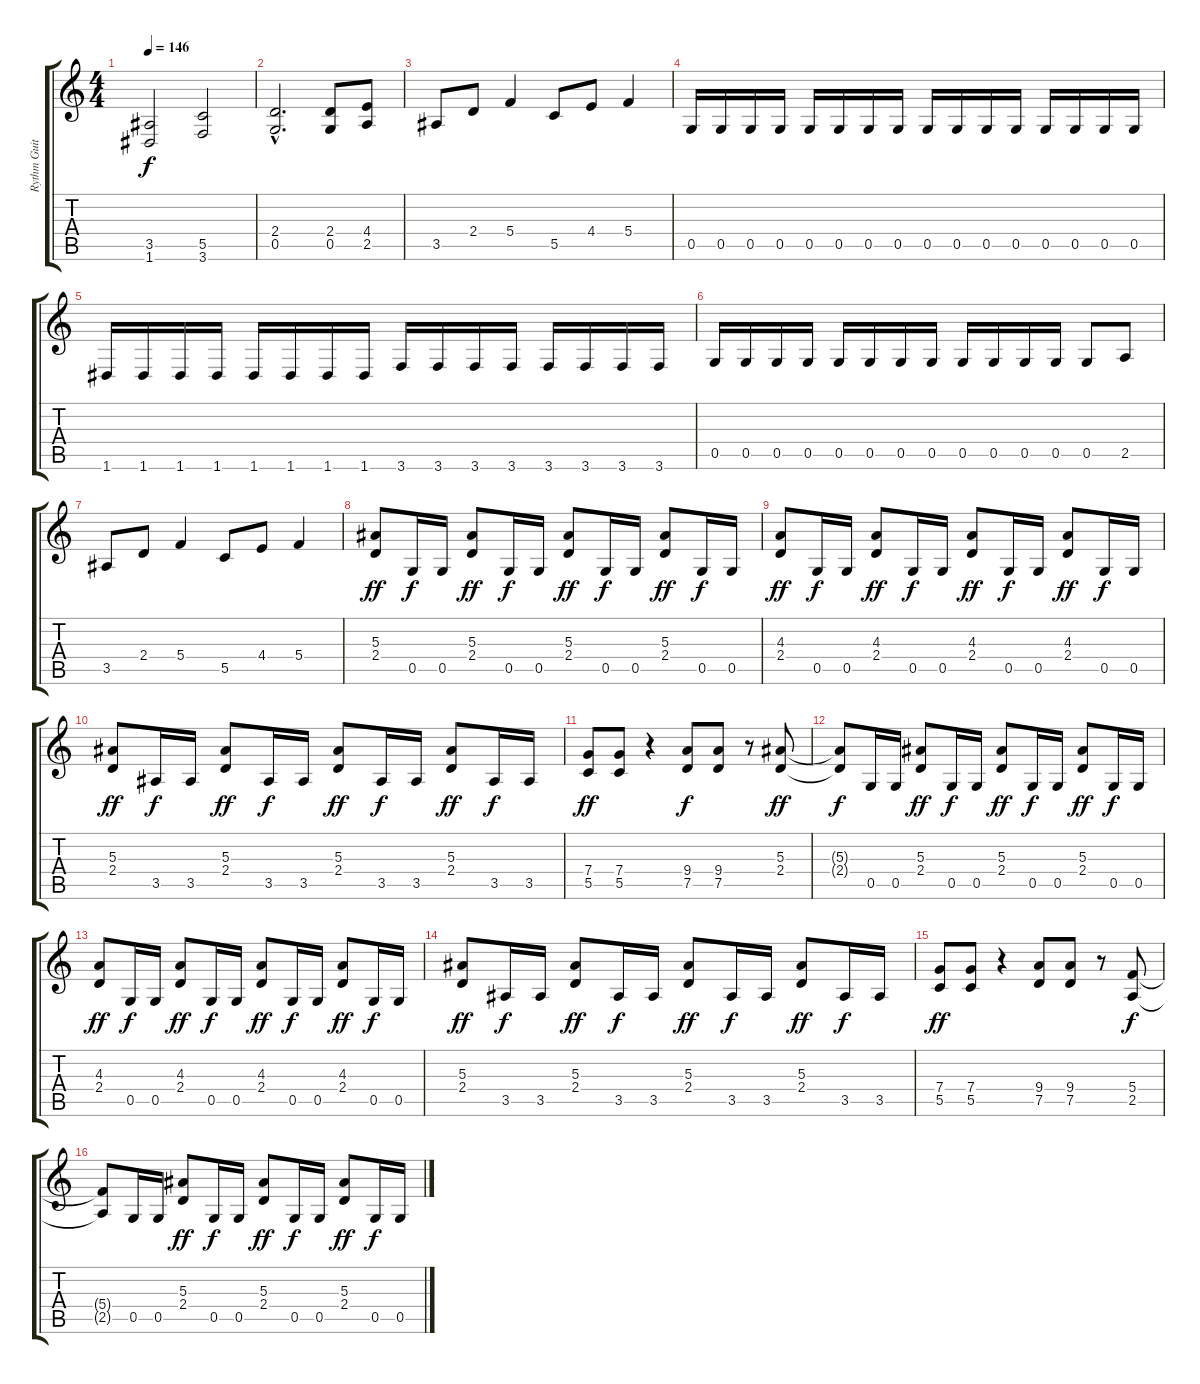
\track ("Rythm Guitar" "Rythm Guit") {instrument distortionguitar}
\staff {score tabs}
\tuning (D4 A3 F3 C3 G2 D2) {hide}
\ts (4 4)
\tempo 146
\clef g2
\ks c
(3.5 1.6).2{dy f} (5.5 3.6).2 |
(2.4{hac} 0.5{hac}).2{d} (2.4 0.5).8 (4.4 2.5).8 |
3.5.8 2.4.8 5.4.4 5.5.8 4.4.8 5.4.4 |
0.5.16 0.5.16 0.5.16 0.5.16 0.5.16 0.5.16 0.5.16 0.5.16 0.5.16 0.5.16 0.5.16 0.5.16 0.5.16 0.5.16 0.5.16 0.5.16 |
1.6.16 1.6.16 1.6.16 1.6.16 1.6.16 1.6.16 1.6.16 1.6.16 3.6.16 3.6.16 3.6.16 3.6.16 3.6.16 3.6.16 3.6.16 3.6.16 |
0.5.16 0.5.16 0.5.16 0.5.16 0.5.16 0.5.16 0.5.16 0.5.16 0.5.16 0.5.16 0.5.16 0.5.16 0.5.8 2.5.8 |
3.5.8 2.4.8 5.4.4 5.5.8 4.4.8 5.4.4 |
(5.3 2.4).8{dy ff} 0.5.16{dy f} 0.5.16 (5.3 2.4).8{dy ff} 0.5.16{dy f} 0.5.16 (5.3 2.4).8{dy ff} 0.5.16{dy f} 0.5.16 (5.3 2.4).8{dy ff} 0.5.16{dy f} 0.5.16 |
(4.3 2.4).8{dy ff} 0.5.16{dy f} 0.5.16 (4.3 2.4).8{dy ff} 0.5.16{dy f} 0.5.16 (4.3 2.4).8{dy ff} 0.5.16{dy f} 0.5.16 (4.3 2.4).8{dy ff} 0.5.16{dy f} 0.5.16 |
(5.3 2.4).8{dy ff} 3.5.16{dy f} 3.5.16 (5.3 2.4).8{dy ff} 3.5.16{dy f} 3.5.16 (5.3 2.4).8{dy ff} 3.5.16{dy f} 3.5.16 (5.3 2.4).8{dy ff} 3.5.16{dy f} 3.5.16 |
(7.4 5.5).8{dy ff} (7.4 5.5).8 r.4 (9.4 7.5).8{dy f} (9.4 7.5).8 r.8 (5.3 2.4).8{dy ff} |
(5.3{t} 2.4{t}).8{dy f} 0.5.16 0.5.16 (5.3 2.4).8{dy ff} 0.5.16{dy f} 0.5.16 (5.3 2.4).8{dy ff} 0.5.16{dy f} 0.5.16 (5.3 2.4).8{dy ff} 0.5.16{dy f} 0.5.16 |
(4.3 2.4).8{dy ff} 0.5.16{dy f} 0.5.16 (4.3 2.4).8{dy ff} 0.5.16{dy f} 0.5.16 (4.3 2.4).8{dy ff} 0.5.16{dy f} 0.5.16 (4.3 2.4).8{dy ff} 0.5.16{dy f} 0.5.16 |
(5.3 2.4).8{dy ff} 3.5.16{dy f} 3.5.16 (5.3 2.4).8{dy ff} 3.5.16{dy f} 3.5.16 (5.3 2.4).8{dy ff} 3.5.16{dy f} 3.5.16 (5.3 2.4).8{dy ff} 3.5.16{dy f} 3.5.16 |
(7.4 5.5).8{dy ff} (7.4 5.5).8 r.4 (9.4 7.5).8 (9.4 7.5).8 r.8 (5.4 2.5).8{dy f} |
(5.4{t} 2.5{t}).8 0.5.16 0.5.16 (5.3 2.4).8{dy ff} 0.5.16{dy f} 0.5.16 (5.3 2.4).8{dy ff} 0.5.16{dy f} 0.5.16 (5.3 2.4).8{dy ff} 0.5.16{dy f} 0.5.16
